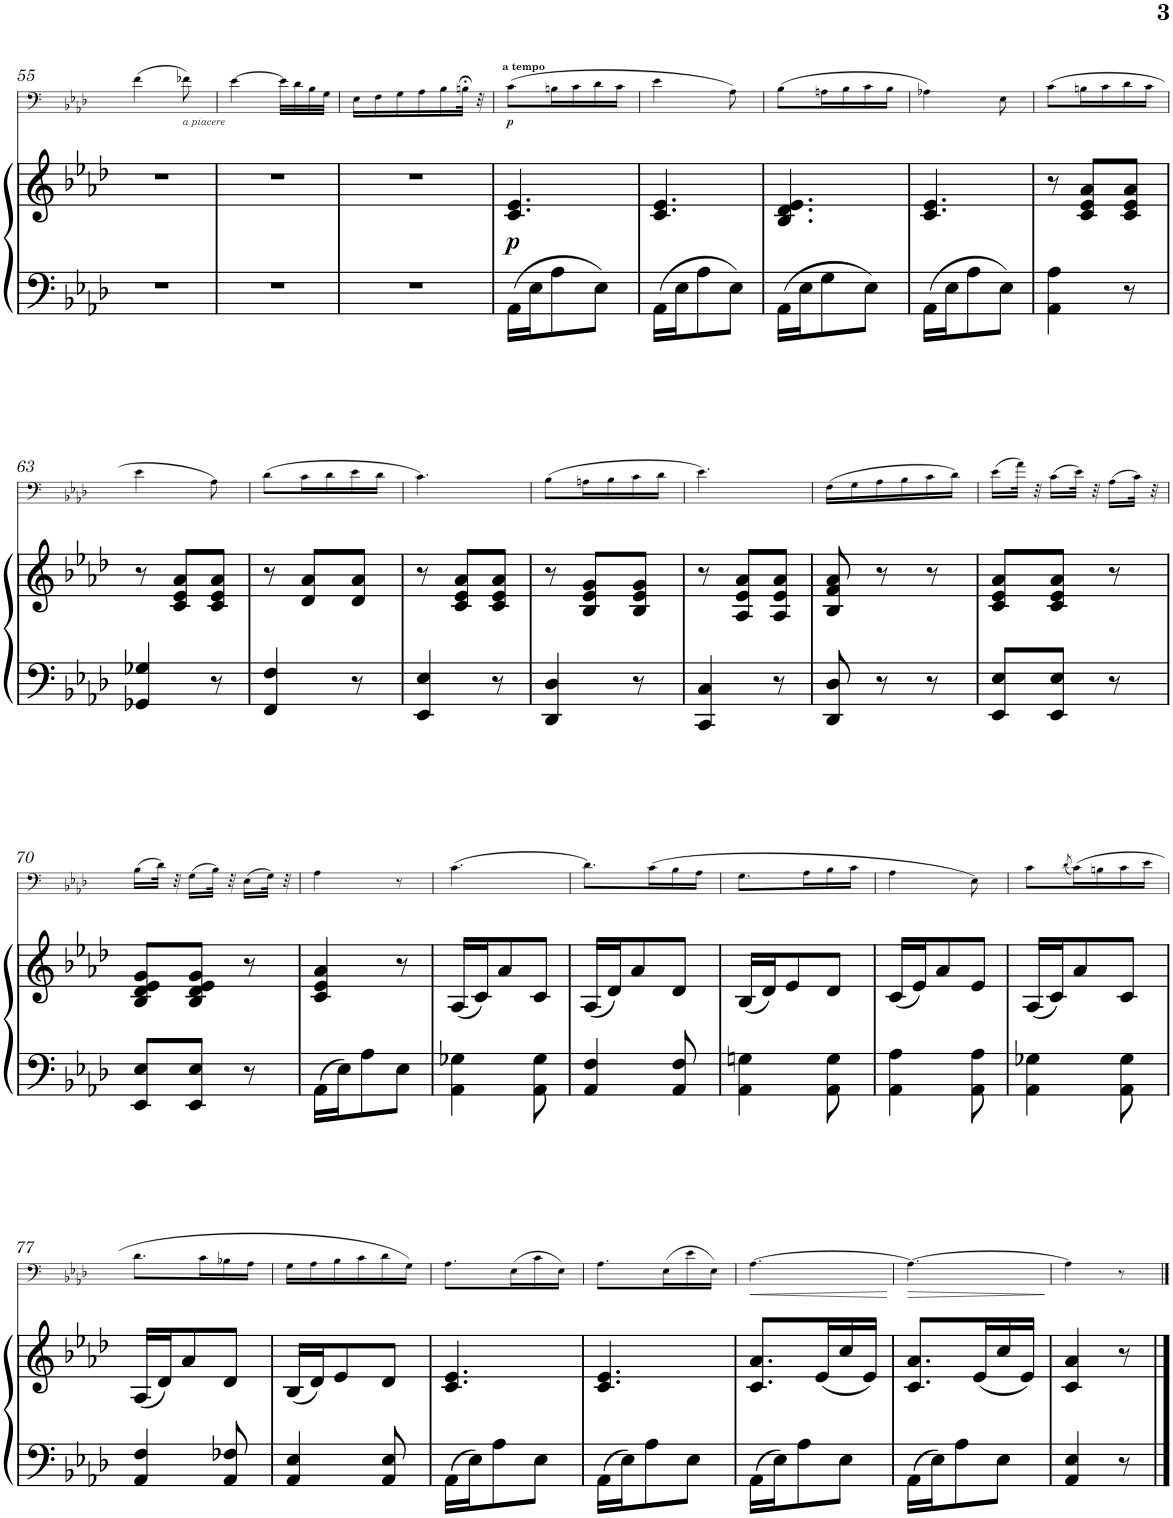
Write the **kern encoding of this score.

**kern	**kern	**dynam	**kern	**dynam
*part2	*part2	*part2	*part1	*part1
*staff3	*staff2	*staff2/3	*staff1	*staff1
*I"Piano	*	*	*I"Trombone	*
*I'Pno	*	*	*I'Trb	*
!!LO:PB:g=z
*clefF4	*clefG2	*	*clefF4	*
*k[b-e-a-d-]	*k[b-e-a-d-]	*	*k[b-e-a-d-]	*
*M3/8	*M3/8	*	*M3/8	*
=55	=55	=55	=55	=55
4.r	4.r	.	(4f\	.
!	!	!	!LO:TX:b:i:t=a piacere	!
.	.	.	8f-X\)	.
=56	=56	=56	=56	=56
4.r	4.r	.	[>4e-\	.
.	.	.	32e-\LLL]	.
.	.	.	32d-\	.
.	.	.	32B-\	.
.	.	.	32G\JJJ	.
=57	=57	=57	=57	=57
4.r	4.r	.	16E-\LL	.
.	.	.	16F\	.
.	.	.	16G\	.
.	.	.	16A-\	.
.	.	.	16B-\	.
.	.	.	32Bn;<\JJk	.
.	.	.	32r	.
=58	=58	=58	=58	=58
!	!	!	!LO:TX:a:B:t=a tempo	!
!	!	!LO:DY:b	!	!LO:DY:b
16AA-\LL	4.c/ 4.e-/	p	(8c\L	p
16E-\J	.	.	.	.
8A-\	.	.	16Bn\L	.
.	.	.	16c\	.
8E-\J	.	.	16d-\	.
.	.	.	16c\JJ	.
=59	=59	=59	=59	=59
16AA-\LL	4.c/ 4.e-/	.	4e-\	.
16E-\J	.	.	.	.
8A-\	.	.	.	.
8E-\J	.	.	8A-\)	.
=60	=60	=60	=60	=60
16AA-\LL	4.B-/ 4.d-/ 4.e-/	.	(8B-\L	.
16E-\J	.	.	.	.
8G\	.	.	16An\L	.
.	.	.	16B-\	.
8E-\J	.	.	16c\	.
.	.	.	16B-\JJ	.
=61	=61	=61	=61	=61
16AA-\LL	4.c/ 4.e-/	.	4A-X\)	.
16E-\J	.	.	.	.
8A-\	.	.	.	.
8E-\J	.	.	8E-\	.
=62	=62	=62	=62	=62
4AA-\ 4A-\	8r	.	(8c\L	.
.	8c/ 8e-/ 8a-/L	.	16Bn\L	.
.	.	.	16c\	.
8r	8c/ 8e-/ 8a-/J	.	16d-\	.
.	.	.	16c\JJ	.
!!LO:LB:g=z
=63	=63	=63	=63	=63
4GG-X/ 4G-X/	8r	.	4e-\	.
.	8c/ 8e-/ 8a-/L	.	.	.
8r	8c/ 8e-/ 8a-/J	.	8A-\)	.
=64	=64	=64	=64	=64
4FF/ 4F/	8r	.	(>8d-\L	.
.	8d-/ 8a-/L	.	16c\L	.
.	.	.	16d-\	.
8r	8d-/ 8a-/J	.	16e-\	.
.	.	.	16d-\JJ	.
=65	=65	=65	=65	=65
4EE-/ 4E-/	8r	.	4.c\)	.
.	8c/ 8e-/ 8a-/L	.	.	.
8r	8c/ 8e-/ 8a-/J	.	.	.
=66	=66	=66	=66	=66
4DD-/ 4D-/	8r	.	(>8B-\L	.
.	8B-/ 8e-/ 8g/L	.	16An\L	.
.	.	.	16B-\	.
8r	8B-/ 8e-/ 8g/J	.	16c\	.
.	.	.	16d-\JJ	.
=67	=67	=67	=67	=67
4CC/ 4C/	8r	.	4.e-\)	.
.	8A-/ 8e-/ 8a-/L	.	.	.
8r	8A-/ 8e-/ 8a-/J	.	.	.
=68	=68	=68	=68	=68
8DD-/ 8D-/	8B-/ 8f/ 8a-/	.	(16F\LL	.
.	.	.	16G\	.
8r	8r	.	16A-\	.
.	.	.	16B-\	.
8r	8r	.	16c\	.
.	.	.	16d-\JJ)	.
=69	=69	=69	=69	=69
8EE-/ 8E-/L	8c/ 8e-/ 8a-/L	.	(16e-\LL	.
.	.	.	32a-\JJk)	.
.	.	.	32r	.
8EE-/ 8E-/J	8c/ 8e-/ 8a-/J	.	(>16c\LL	.
.	.	.	32e-\JJk)	.
.	.	.	32r	.
8r	8r	.	(>16A-\LL	.
.	.	.	32c\JJk)	.
.	.	.	32r	.
!!LO:LB:g=z
=70	=70	=70	=70	=70
8EE-/ 8E-/L	8B-/ 8d-/ 8e-/ 8g/L	.	(>16B-\LL	.
.	.	.	32d-\JJk)	.
.	.	.	32r	.
8EE-/ 8E-/J	8B-/ 8d-/ 8e-/ 8g/J	.	(>16G\LL	.
.	.	.	32B-\JJk)	.
.	.	.	32r	.
8r	8r	.	(>16E-\LL	.
.	.	.	32G\JJk)	.
.	.	.	32r	.
=71	=71	=71	=71	=71
16AA-\LL	4c/ 4e-/ 4a-/	.	4A-\	.
16E-\J	.	.	.	.
8A-\	.	.	.	.
8E-\J	8r	.	8r	.
=72	=72	=72	=72	=72
4AA-\ 4G-X\	(16A-/LL	.	(4.c\	.
.	16c/J)	.	.	.
.	8a-/	.	.	.
8AA-\ 8G-\	8c/J	.	.	.
=73	=73	=73	=73	=73
4AA-/ 4F/	(16A-/LL	.	8.d-\L)	.
.	16d-/J)	.	.	.
.	8a-/	.	.	.
.	.	.	(16c\L	.
8AA-/ 8F/	8d-/J	.	16B-\	.
.	.	.	16A-\JJ	.
=74	=74	=74	=74	=74
4AA-\ 4Gn\	(16B-/LL	.	8.G\L	.
.	16d-/J)	.	.	.
.	8e-/	.	.	.
.	.	.	16A-\L	.
8AA-\ 8G\	8d-/J	.	16B-\	.
.	.	.	16c\JJ	.
=75	=75	=75	=75	=75
4AA-\ 4A-\	(16c/LL	.	4A-\	.
.	16e-/J)	.	.	.
.	8a-/	.	.	.
8AA-\ 8A-\	8e-/J	.	8E-\)	.
=76	=76	=76	=76	=76
4AA-\ 4G-X\	(16A-/LL	.	8c\L	.
.	16c/J)	.	.	.
.	.	.	(8qd-/	.
.	8a-/	.	(16c\L)	.
.	.	.	16Bn\	.
8AA-\ 8G-\	8c/J	.	16c\	.
.	.	.	16e-\JJ	.
!!LO:LB:g=z
=77	=77	=77	=77	=77
4AA-/ 4F/	(16A-/LL	.	8.d-\L	.
.	16d-/J)	.	.	.
.	8a-/	.	.	.
.	.	.	16c\L	.
8AA-/ 8F-X/	8d-/J	.	16B-X\	.
.	.	.	16A-\JJ	.
=78	=78	=78	=78	=78
4AA-/ 4E-/	(16B-/LL	.	16G\LL	.
.	16d-/J)	.	16A-\	.
.	8e-/	.	16B-\	.
.	.	.	16c\	.
8AA-/ 8E-/	8d-/J	.	16d-\	.
.	.	.	16G\JJ)	.
=79	=79	=79	=79	=79
16AA-\LL	4.c/ 4.e-/	.	8.A-\L	.
16E-\J	.	.	.	.
8A-\	.	.	.	.
.	.	.	(16E-\L	.
8E-\J	.	.	16c\	.
.	.	.	16E-\JJ)	.
=80	=80	=80	=80	=80
16AA-\LL	4.c/ 4.e-/	.	8.A-\L	.
16E-\J	.	.	.	.
8A-\	.	.	.	.
.	.	.	(16E-\L	.
8E-\J	.	.	16e-\	.
.	.	.	16E-\JJ)	.
=81	=81	=81	=81	=81
!	!	!	!	!LO:HP:b
16AA-\LL	8.c/ 8.a-/L	.	[>4.A-\	<
16E-\J	.	.	.	.
8A-\	.	.	.	.
.	(16e-/L	.	.	.
8E-\J	16cc/	.	.	.
.	16e-/JJ)	.	.	.
.	.	.	.	[
=82	=82	=82	=82	=82
!	!	!	!	!LO:HP:b
16AA-\LL	8.c/ 8.a-/L	.	4.A-\_	>
16E-\J	.	.	.	.
8A-\	.	.	.	.
.	(16e-/L	.	.	.
8E-\J	16cc/	.	.	.
.	16e-/JJ)	.	.	.
.	.	.	.	]
=83	=83	=83	=83	=83
4AA-/ 4E-/	4c/ 4a-/	.	4A-\]	.
8r	8r	.	8r	.
==	==	==	==	==
*-	*-	*-	*-	*-
